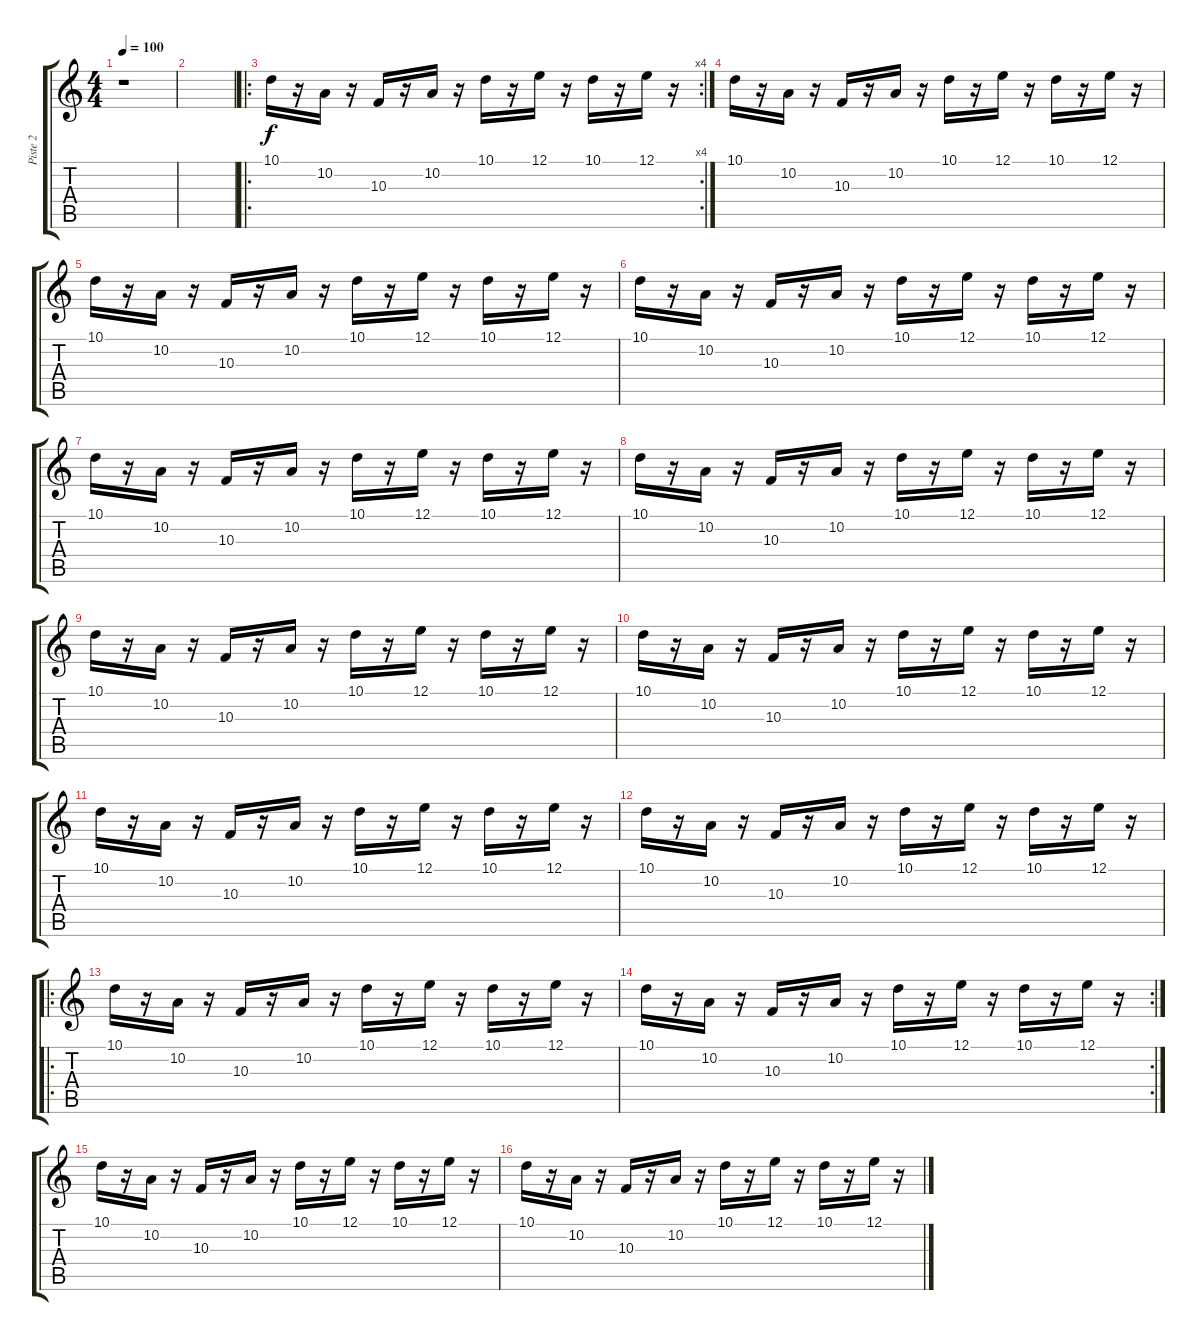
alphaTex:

\track ("Piste 2" "Piste 2") {instrument honkytonkpiano}
\staff {score tabs}
\tuning (E4 B3 G3 D3 A2 E2) {hide}
\ts (4 4)
\tempo 100
\clef g2
\ks c
r.1{dy f instrument honkytonkpiano} |
|
\ro
\rc 4
10.1.16 r.16 10.2.16 r.16 10.3.16 r.16 10.2.16 r.16 10.1.16 r.16 12.1.16 r.16 10.1.16 r.16 12.1.16 r.16 |
10.1.16 r.16 10.2.16 r.16 10.3.16 r.16 10.2.16 r.16 10.1.16 r.16 12.1.16 r.16 10.1.16 r.16 12.1.16 r.16 |
10.1.16 r.16 10.2.16 r.16 10.3.16 r.16 10.2.16 r.16 10.1.16 r.16 12.1.16 r.16 10.1.16 r.16 12.1.16 r.16 |
10.1.16 r.16 10.2.16 r.16 10.3.16 r.16 10.2.16 r.16 10.1.16 r.16 12.1.16 r.16 10.1.16 r.16 12.1.16 r.16 |
10.1.16 r.16 10.2.16 r.16 10.3.16 r.16 10.2.16 r.16 10.1.16 r.16 12.1.16 r.16 10.1.16 r.16 12.1.16 r.16 |
10.1.16 r.16 10.2.16 r.16 10.3.16 r.16 10.2.16 r.16 10.1.16 r.16 12.1.16 r.16 10.1.16 r.16 12.1.16 r.16 |
10.1.16 r.16 10.2.16 r.16 10.3.16 r.16 10.2.16 r.16 10.1.16 r.16 12.1.16 r.16 10.1.16 r.16 12.1.16 r.16 |
10.1.16 r.16 10.2.16 r.16 10.3.16 r.16 10.2.16 r.16 10.1.16 r.16 12.1.16 r.16 10.1.16 r.16 12.1.16 r.16 |
10.1.16 r.16 10.2.16 r.16 10.3.16 r.16 10.2.16 r.16 10.1.16 r.16 12.1.16 r.16 10.1.16 r.16 12.1.16 r.16 |
10.1.16 r.16 10.2.16 r.16 10.3.16 r.16 10.2.16 r.16 10.1.16 r.16 12.1.16 r.16 10.1.16 r.16 12.1.16 r.16 |
\ro
10.1.16 r.16 10.2.16 r.16 10.3.16 r.16 10.2.16 r.16 10.1.16 r.16 12.1.16 r.16 10.1.16 r.16 12.1.16 r.16 |
\rc 2
10.1.16 r.16 10.2.16 r.16 10.3.16 r.16 10.2.16 r.16 10.1.16 r.16 12.1.16 r.16 10.1.16 r.16 12.1.16 r.16 |
10.1.16 r.16 10.2.16 r.16 10.3.16 r.16 10.2.16 r.16 10.1.16 r.16 12.1.16 r.16 10.1.16 r.16 12.1.16 r.16 |
10.1.16 r.16 10.2.16 r.16 10.3.16 r.16 10.2.16 r.16 10.1.16 r.16 12.1.16 r.16 10.1.16 r.16 12.1.16 r.16
